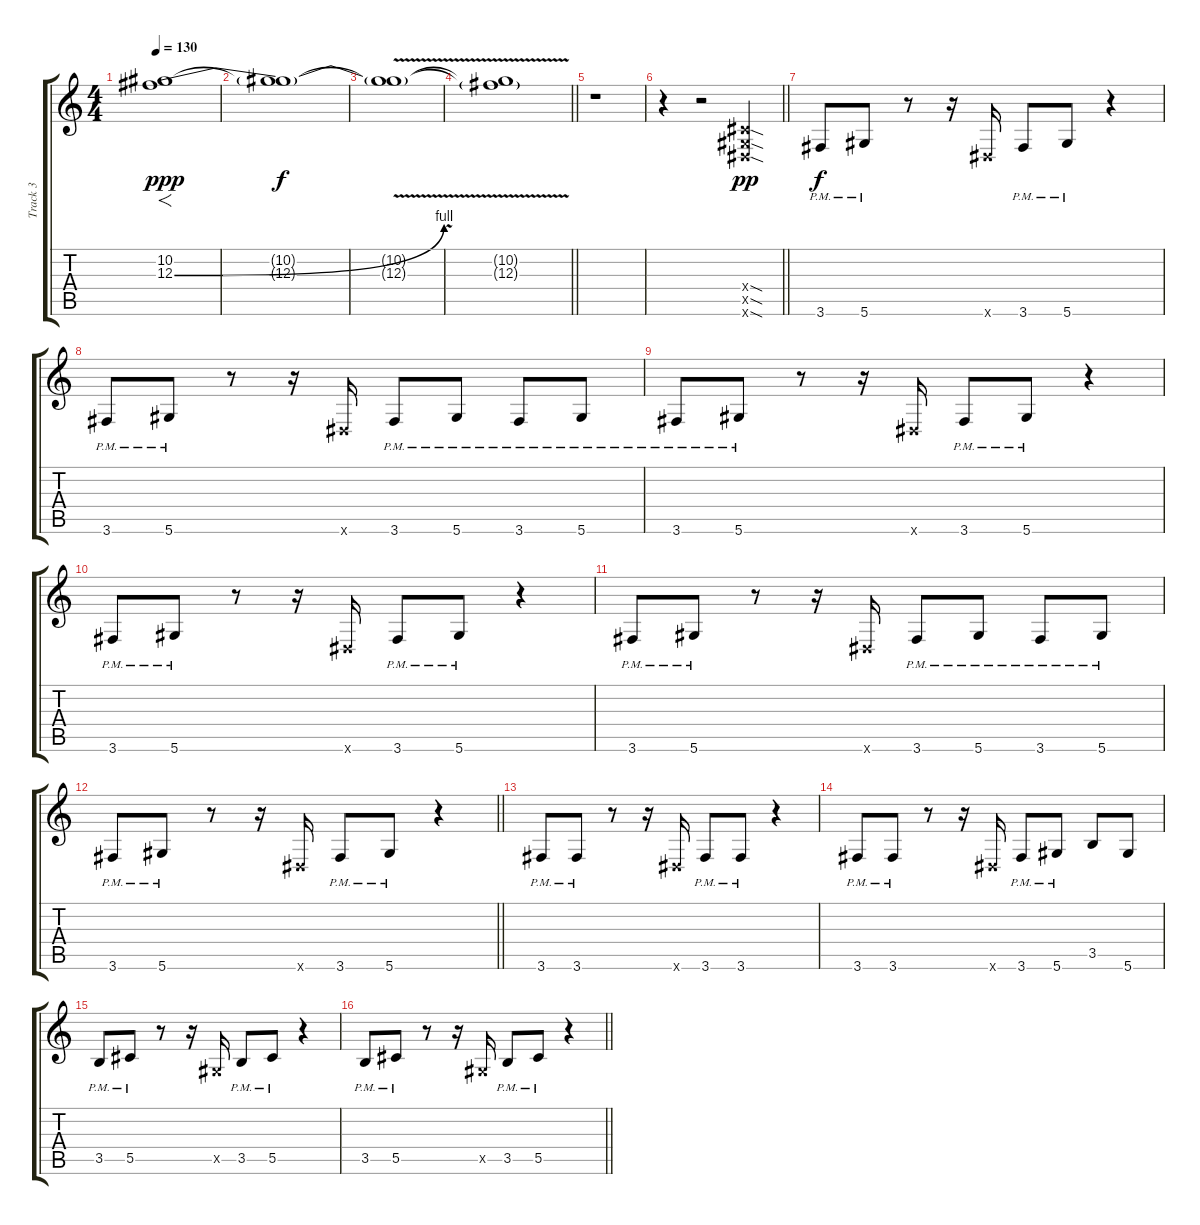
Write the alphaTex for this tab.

\track ("Track 3" "Track 3") {instrument overdrivenguitar}
\staff {score tabs}
\tuning (Eb4 Bb3 Gb3 Db3 Ab2 Eb2) {hide}
\ts (4 4)
\tempo 130
\clef g2
\ks c
(10.2 12.3{be (bend 0 0 60 4)}).1{f dy ppp} |
(10.2{t} 12.3{t}).1{dy f} |
(10.2{v t} 12.3{v t}).1 |
\barLineRight lightlight
(10.2{t} 12.3{t}).1 |
r.1 |
\barLineRight lightlight
r.4 r.2 (0.4{sod x} 0.5{sod x} 0.6{sod x}).4{dy pp} |
3.6{pm}.8{dy f} 5.6{pm}.8 r.8 r.16 0.6{x}.16 3.6{pm}.8 5.6{pm}.8 r.4 |
3.6{pm}.8 5.6{pm}.8 r.8 r.16 0.6{x}.16 3.6{pm}.8 5.6{pm}.8 3.6{pm}.8 5.6{pm}.8 |
3.6{pm}.8 5.6{pm}.8 r.8 r.16 0.6{x}.16 3.6{pm}.8 5.6{pm}.8 r.4 |
3.6{pm}.8 5.6{pm}.8 r.8 r.16 0.6{x}.16 3.6{pm}.8 5.6{pm}.8 r.4 |
3.6{pm}.8 5.6{pm}.8 r.8 r.16 0.6{x}.16 3.6{pm}.8 5.6{pm}.8 3.6{pm}.8 5.6{pm}.8 |
\barLineRight lightlight
3.6{pm}.8 5.6{pm}.8 r.8 r.16 0.6{x}.16 3.6{pm}.8 5.6{pm}.8 r.4 |
3.6{pm}.8 3.6{pm}.8 r.8 r.16 0.6{x}.16 3.6{pm}.8 3.6{pm}.8 r.4 |
3.6{pm}.8 3.6{pm}.8 r.8 r.16 0.6{x}.16 3.6{pm}.8 5.6{pm}.8 3.5.8 5.6.8 |
3.5{pm}.8 5.5{pm}.8 r.8 r.16 0.5{x}.16 3.5{pm}.8 5.5{pm}.8 r.4 |
\barLineRight lightlight
3.5{pm}.8 5.5{pm}.8 r.8 r.16 0.5{x}.16 3.5{pm}.8 5.5{pm}.8 r.4
